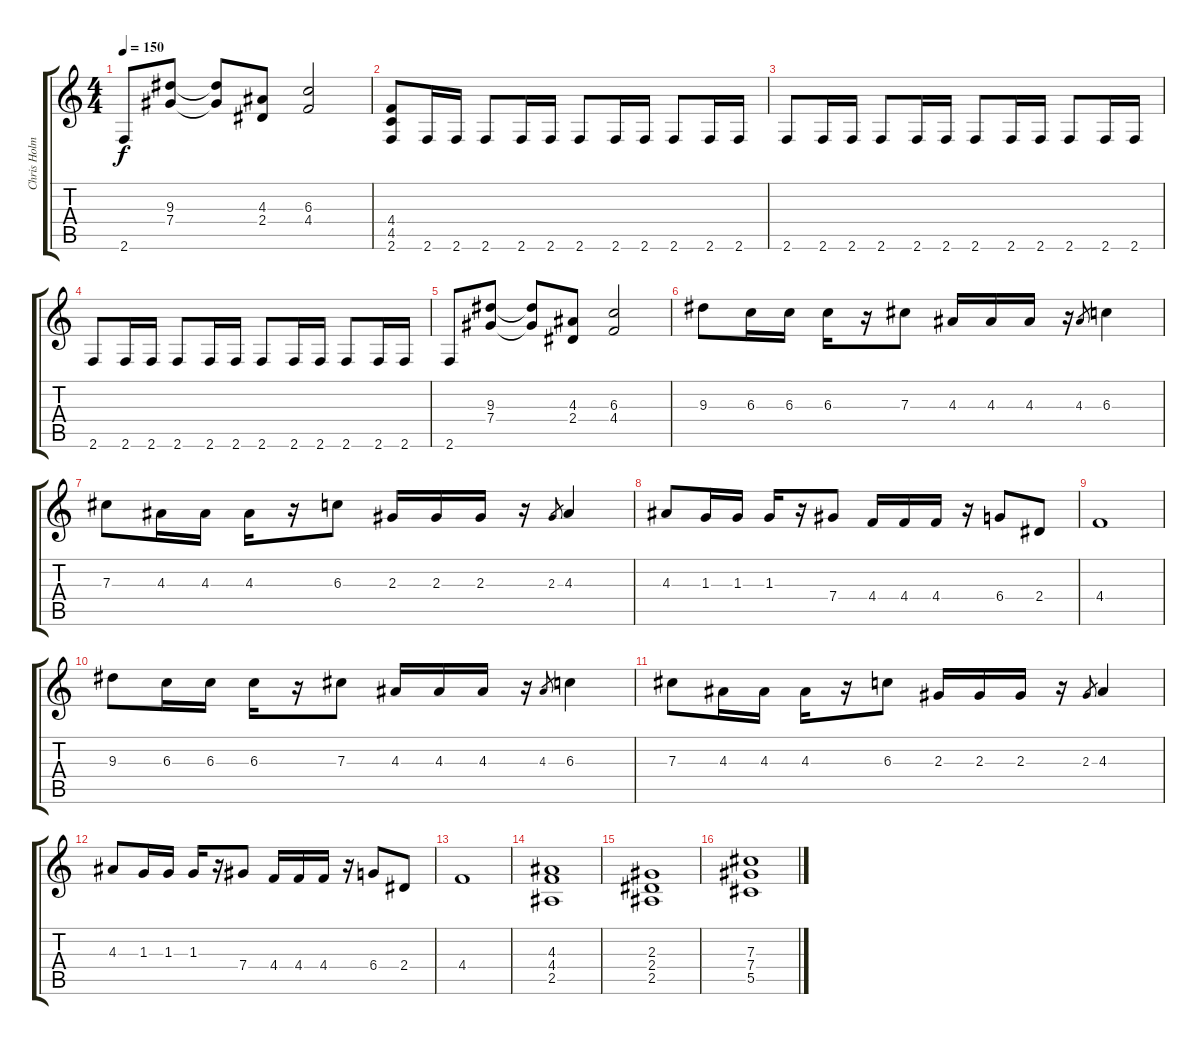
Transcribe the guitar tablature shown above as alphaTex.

\track ("Chris Holmes" "Chris Holm") {instrument distortionguitar}
\staff {score tabs}
\tuning (Eb4 Bb3 Gb3 Db3 Ab2 Eb2) {hide}
\ts (4 4)
\tempo 150
\clef g2
\ks c
2.6.8{dy f} (9.3 7.4).8 (9.3{t} 7.4{t}).8 (4.3 2.4).8 (6.3 4.4).2 |
(4.4 4.5 2.6).8 2.6.16 2.6.16 2.6.8 2.6.16 2.6.16 2.6.8 2.6.16 2.6.16 2.6.8 2.6.16 2.6.16 |
2.6.8 2.6.16 2.6.16 2.6.8 2.6.16 2.6.16 2.6.8 2.6.16 2.6.16 2.6.8 2.6.16 2.6.16 |
2.6.8 2.6.16 2.6.16 2.6.8 2.6.16 2.6.16 2.6.8 2.6.16 2.6.16 2.6.8 2.6.16 2.6.16 |
2.6.8 (9.3 7.4).8 (9.3{t} 7.4{t}).8 (4.3 2.4).8 (6.3 4.4).2 |
9.3.8 6.3.16 6.3.16 6.3.16 r.16 7.3.8 4.3.16 4.3.16 4.3.16 r.16 4.3.8{gr} 6.3.4 |
7.3.8 4.3.16 4.3.16 4.3.16 r.16 6.3.8 2.3.16 2.3.16 2.3.16 r.16 2.3.8{gr} 4.3.4 |
4.3.8 1.3.16 1.3.16 1.3.16 r.16 7.4.8 4.4.16 4.4.16 4.4.16 r.16 6.4.8 2.4.8 |
4.4.1 |
9.3.8 6.3.16 6.3.16 6.3.16 r.16 7.3.8 4.3.16 4.3.16 4.3.16 r.16 4.3.8{gr} 6.3.4 |
7.3.8 4.3.16 4.3.16 4.3.16 r.16 6.3.8 2.3.16 2.3.16 2.3.16 r.16 2.3.8{gr} 4.3.4 |
4.3.8 1.3.16 1.3.16 1.3.16 r.16 7.4.8 4.4.16 4.4.16 4.4.16 r.16 6.4.8 2.4.8 |
4.4.1 |
(4.3 4.4 2.5).1 |
(2.3 2.4 2.5).1 |
(7.3 7.4 5.5).1
